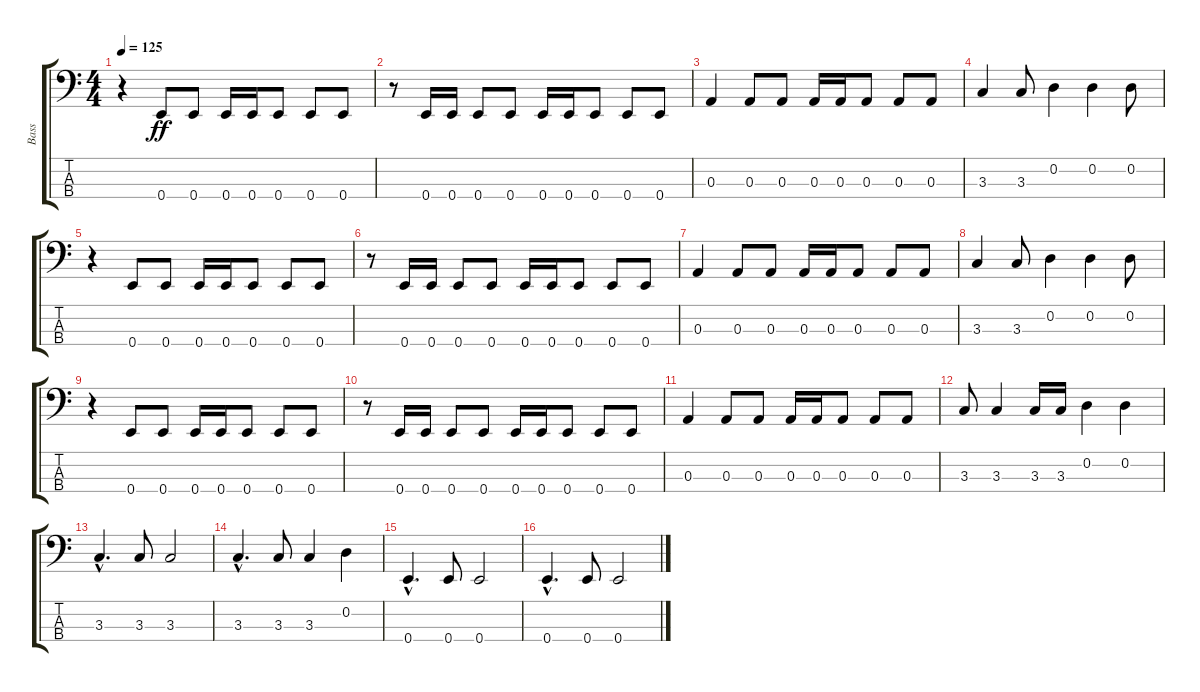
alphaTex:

\track ("Bass" "Bass") {instrument electricbassfinger}
\staff {score tabs}
\tuning (G2 D2 A1 E1) {hide}
\ts (4 4)
\tempo 125
\clef f4
\ks c
r.4{dy ff} 0.4.8 0.4.8 0.4.16 0.4.16 0.4.8 0.4.8 0.4.8 |
r.8 0.4.16 0.4.16 0.4.8 0.4.8 0.4.16 0.4.16 0.4.8 0.4.8 0.4.8 |
0.3.4 0.3.8 0.3.8 0.3.16 0.3.16 0.3.8 0.3.8 0.3.8 |
3.3.4 3.3.8 0.2.4 0.2.4 0.2.8 |
r.4 0.4.8 0.4.8 0.4.16 0.4.16 0.4.8 0.4.8 0.4.8 |
r.8 0.4.16 0.4.16 0.4.8 0.4.8 0.4.16 0.4.16 0.4.8 0.4.8 0.4.8 |
0.3.4 0.3.8 0.3.8 0.3.16 0.3.16 0.3.8 0.3.8 0.3.8 |
3.3.4 3.3.8 0.2.4 0.2.4 0.2.8 |
r.4 0.4.8 0.4.8 0.4.16 0.4.16 0.4.8 0.4.8 0.4.8 |
r.8 0.4.16 0.4.16 0.4.8 0.4.8 0.4.16 0.4.16 0.4.8 0.4.8 0.4.8 |
0.3.4 0.3.8 0.3.8 0.3.16 0.3.16 0.3.8 0.3.8 0.3.8 |
3.3.8 3.3.4 3.3.16 3.3.16 0.2.4 0.2.4 |
3.3{hac}.4{d} 3.3.8 3.3.2 |
3.3{hac}.4{d} 3.3.8 3.3.4 0.2.4 |
0.4{hac}.4{d} 0.4.8 0.4.2 |
0.4{hac}.4{d} 0.4.8 0.4.2
